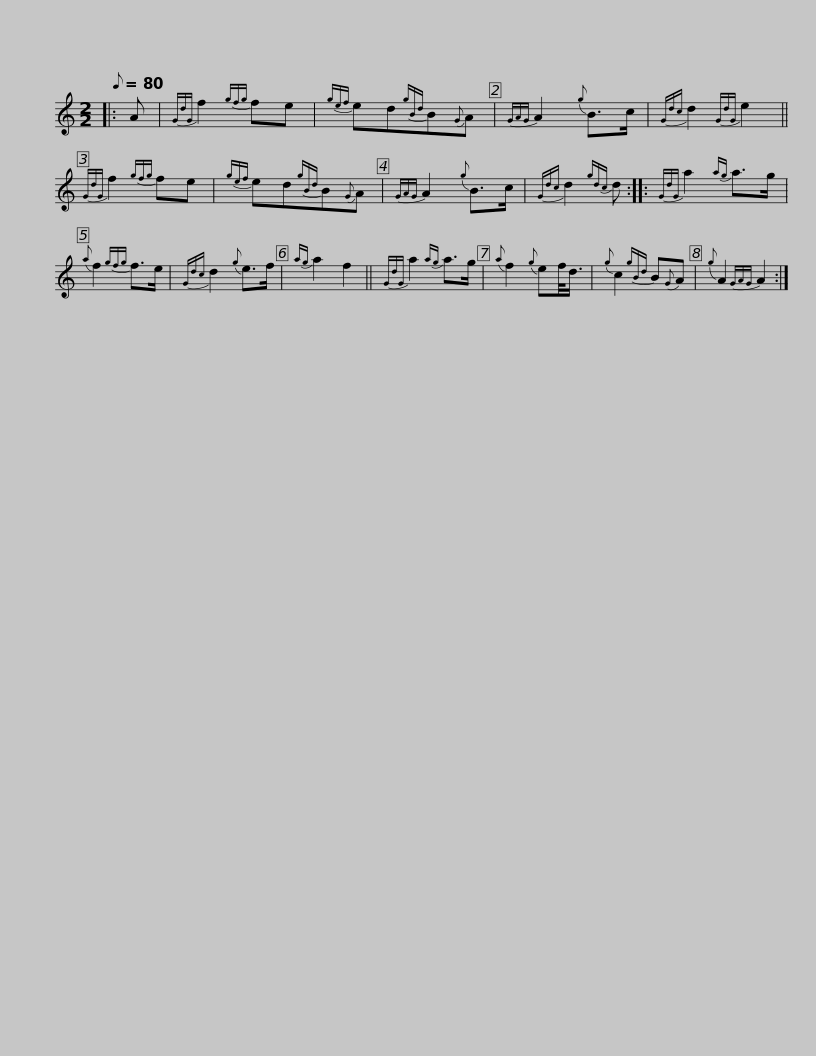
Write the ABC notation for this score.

X:1
L:1/8
Q:1/8=80
M:2/2
I:linebreak $
K:C
V:1 treble
V:1
|: A |{GdG} f2{gfg} fe |{gef} ed{gBd}B{G}A |{GAG} A2{g} B>c |${Gdc} d2{GdG} e2 || %5
{GdG} f2{gfg} fe |{gef} ed{gBd}B{G}A |${GAG} A2{g} B>c |{Gdc} d2{gdc} d ::{GdG} a2{ag} a>g |$ %10
{a} f2{gfg} f>e |{Gdc} d2{g} e>f |{ag} a2 f2 ||${GdG} a2{ag} a>g |{a} f2{g} ef/<d/ | %15
{g} c2{gBd} B{G}A |${g} A2{GAG} A2 :| %17
